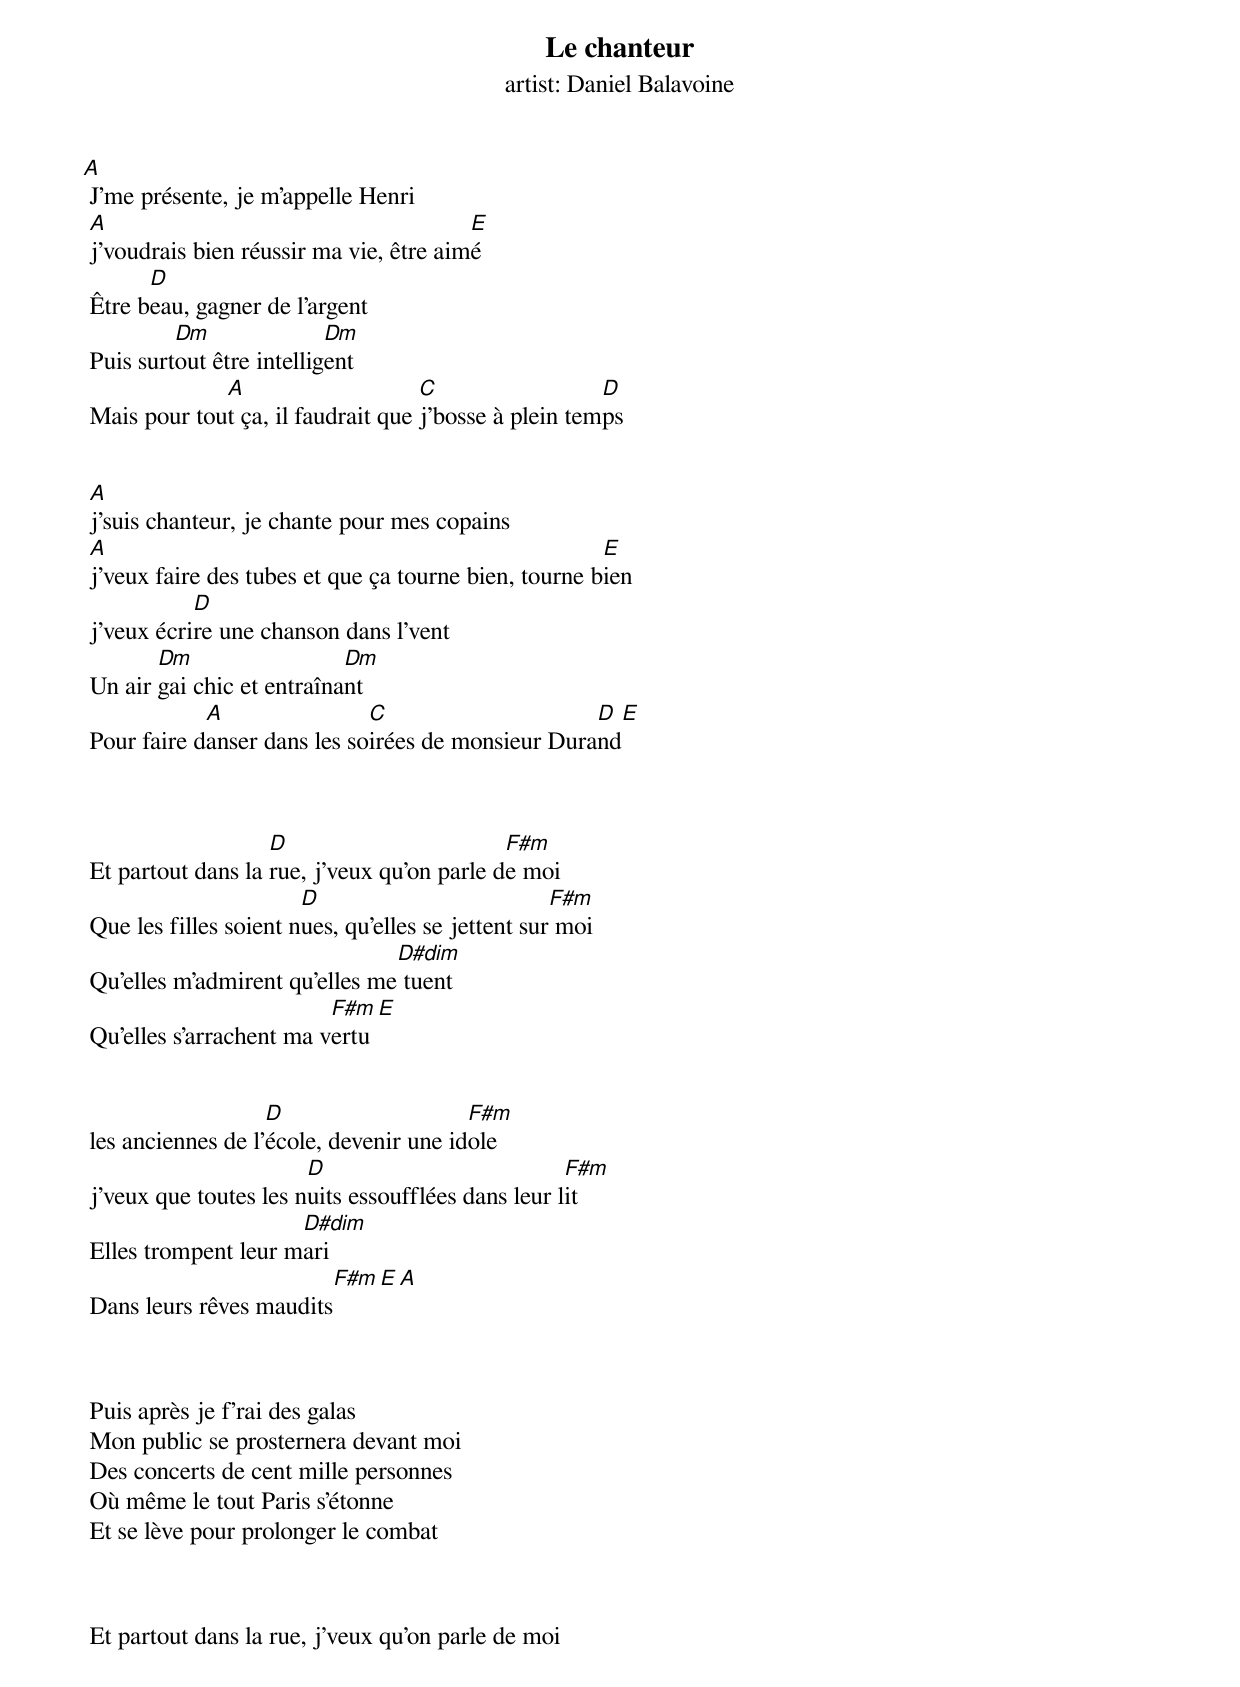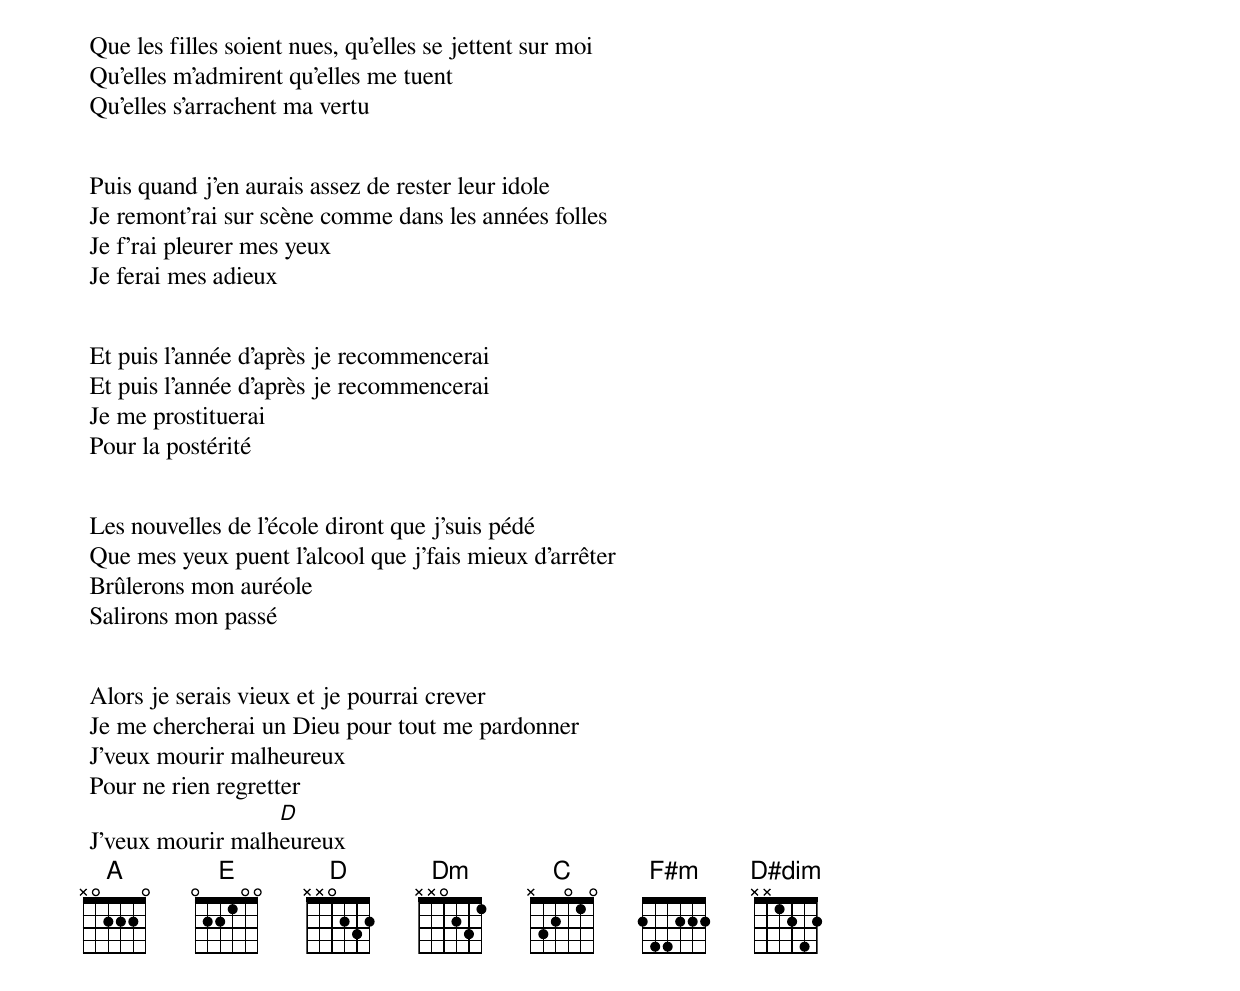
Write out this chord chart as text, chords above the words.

Le chanteur
artist: Daniel Balavoine


A
 J'me présente, je m'appelle Henri
 A                                       E
 j'voudrais bien réussir ma vie, être aimé
       D
 Être beau, gagner de l'argent
          Dm               Dm
 Puis surtout être intelligent
              A                     C                  D
 Mais pour tout ça, il faudrait que j'bosse à plein temps


 A
 j'suis chanteur, je chante pour mes copains
 A                                                     E
 j'veux faire des tubes et que ça tourne bien, tourne bien
            D
 j'veux écrire une chanson dans l'vent
        Dm                  Dm
 Un air gai chic et entraînant
             A                C                     D      E
 Pour faire danser dans les soirées de monsieur Durand



                    D                        F#m
 Et partout dans la rue, j'veux qu'on parle de moi
                        D                           F#m
 Que les filles soient nues, qu'elles se jettent sur moi
                                D#dim
 Qu'elles m'admirent qu'elles me tuent
                          F#m  E
 Qu'elles s'arrachent ma vertu


                    D                    F#m
 les anciennes de l'école, devenir une idole
                        D                           F#m
 j'veux que toutes les nuits essoufflées dans leur lit
                      D#dim
 Elles trompent leur mari
                          F#m  E     A
 Dans leurs rêves maudits



 Puis après je f'rai des galas
 Mon public se prosternera devant moi
 Des concerts de cent mille personnes
 Où même le tout Paris s'étonne
 Et se lève pour prolonger le combat



 Et partout dans la rue, j'veux qu'on parle de moi
 Que les filles soient nues, qu'elles se jettent sur moi
 Qu'elles m'admirent qu'elles me tuent
 Qu'elles s'arrachent ma vertu


 Puis quand j'en aurais assez de rester leur idole
 Je remont'rai sur scène comme dans les années folles
 Je f'rai pleurer mes yeux
 Je ferai mes adieux


 Et puis l'année d'après je recommencerai
 Et puis l'année d'après je recommencerai
 Je me prostituerai
 Pour la postérité


 Les nouvelles de l'école diront que j'suis pédé
 Que mes yeux puent l'alcool que j'fais mieux d'arrêter
 Brûlerons mon auréole
 Salirons mon passé


 Alors je serais vieux et je pourrai crever
 Je me chercherai un Dieu pour tout me pardonner
 J'veux mourir malheureux
 Pour ne rien regretter
                   D
 J'veux mourir malheureux
